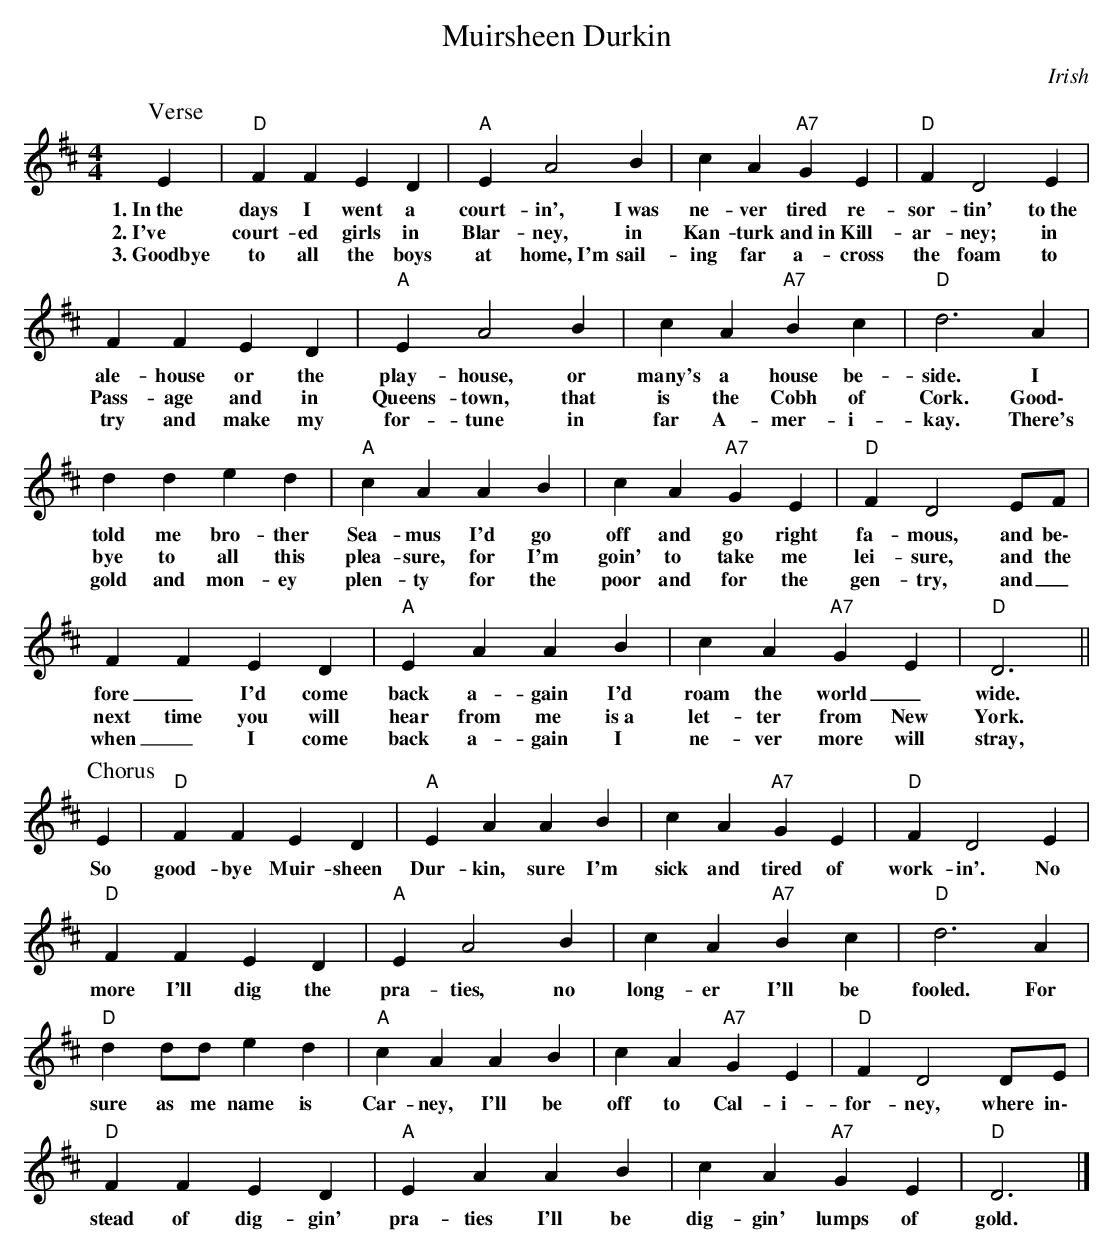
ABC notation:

X:1
T:Muirsheen Durkin
C:Irish
M:4/4
L:1/4
K:D major
P:Verse
E | "D"F F E D | "A"E A2 B | c A "A7"G E | "D"F D2 E |
w:1.~In~the days I went a court-in', I~was ne-ver tired re-sor-tin' to~the
w:2.~I've court-ed girls in Blar-ney, in Kan-turk and~in Kill-ar-ney; in
w:3.~Goodbye to all the boys at home,~I'm sail-ing far a-cross the foam to
F F E D | "A"E A2 B | c A "A7"B c | "D"d3 A |
w:ale-house or the play-house, or many's a house be-side. I
w:Pass-age and in Queens-town, that is the Cobh of Cork. Good\-
w:try and make my for-tune in far A-mer-i-kay. There's
d d e d | "A"c A A B | c A "A7"G E | "D"F D2 E/F/ |
w:told me bro-ther Sea-mus I'd go off and go right fa-mous, and be\-
w:bye to all this plea-sure, for I'm goin' to take me lei-sure, and the
w:gold and mon-ey plen-ty for the poor and for the gen-try, and_
F F E D | "A"E A A B | c A "A7"G E | "D"D3 ||
w:fore_ I'd come back a-gain I'd roam the world_ wide.
w:next time you will hear from me is~a let-ter from New York.
w:when_ I come back a-gain I ne-ver more will stray,
P:Chorus
E | "D"F F E D | "A"E A A B | c A "A7"G E | "D"F D2 E |
w:So good-bye Muir-sheen Dur-kin, sure I'm sick and tired of work-in'. No
"D"F F E D | "A"E A2 B | c A "A7"B c | "D"d3 A |
w:more I'll dig the pra-ties, no long-er I'll be fooled. For
"D"d d/d/ e d | "A"c A A B | c A "A7"G E | "D"F D2 D/E/ |
w:sure as me name is Car-ney, I'll be off to Cal-i-for-ney, where in\-
"D"F F E D | "A"E A A B | c A "A7"G E | "D"D3 |]
w:stead of dig-gin' pra-ties I'll be dig-gin' lumps of gold.
